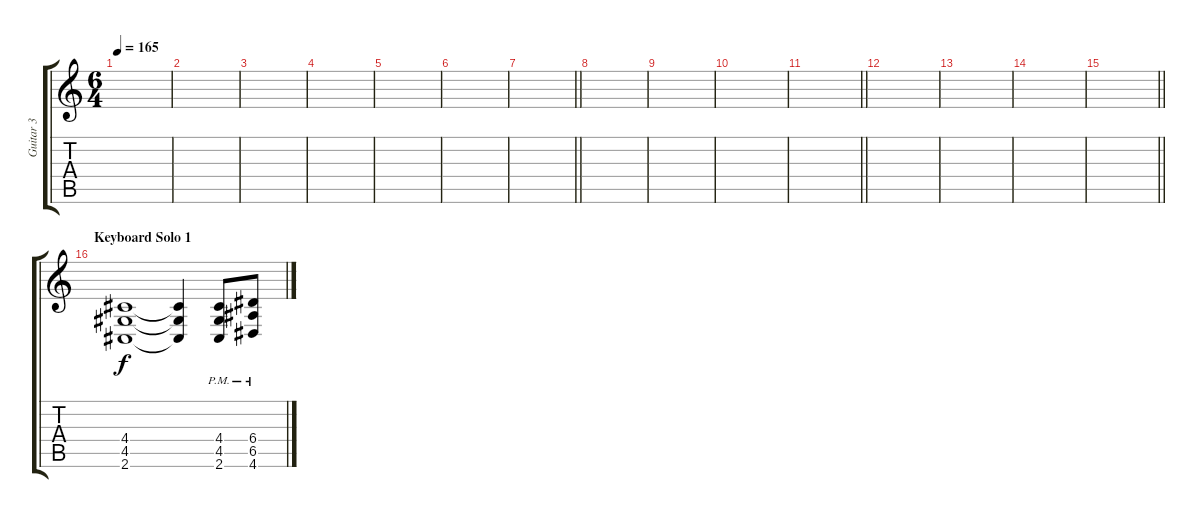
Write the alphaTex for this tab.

\track ("Guitar 3" "Guitar 3") {instrument distortionguitar}
\staff {score tabs}
\tuning (B3 Gb3 D3 A2 E2 B1) {hide}
\ts (6 4)
\tempo 165
\clef g2
\ks c
|
|
|
|
|
|
\barLineRight lightlight
|
|
|
|
\barLineRight lightlight
|
|
|
|
\barLineRight lightlight
|
\section ("" "Keyboard Solo 1")
(4.4 4.5 2.6).1 (4.4{t} 4.5{t} 2.6{t}).4 (4.4{pm} 4.5{pm} 2.6{pm}).8 (6.4{pm} 6.5{pm} 4.6{pm}).8
